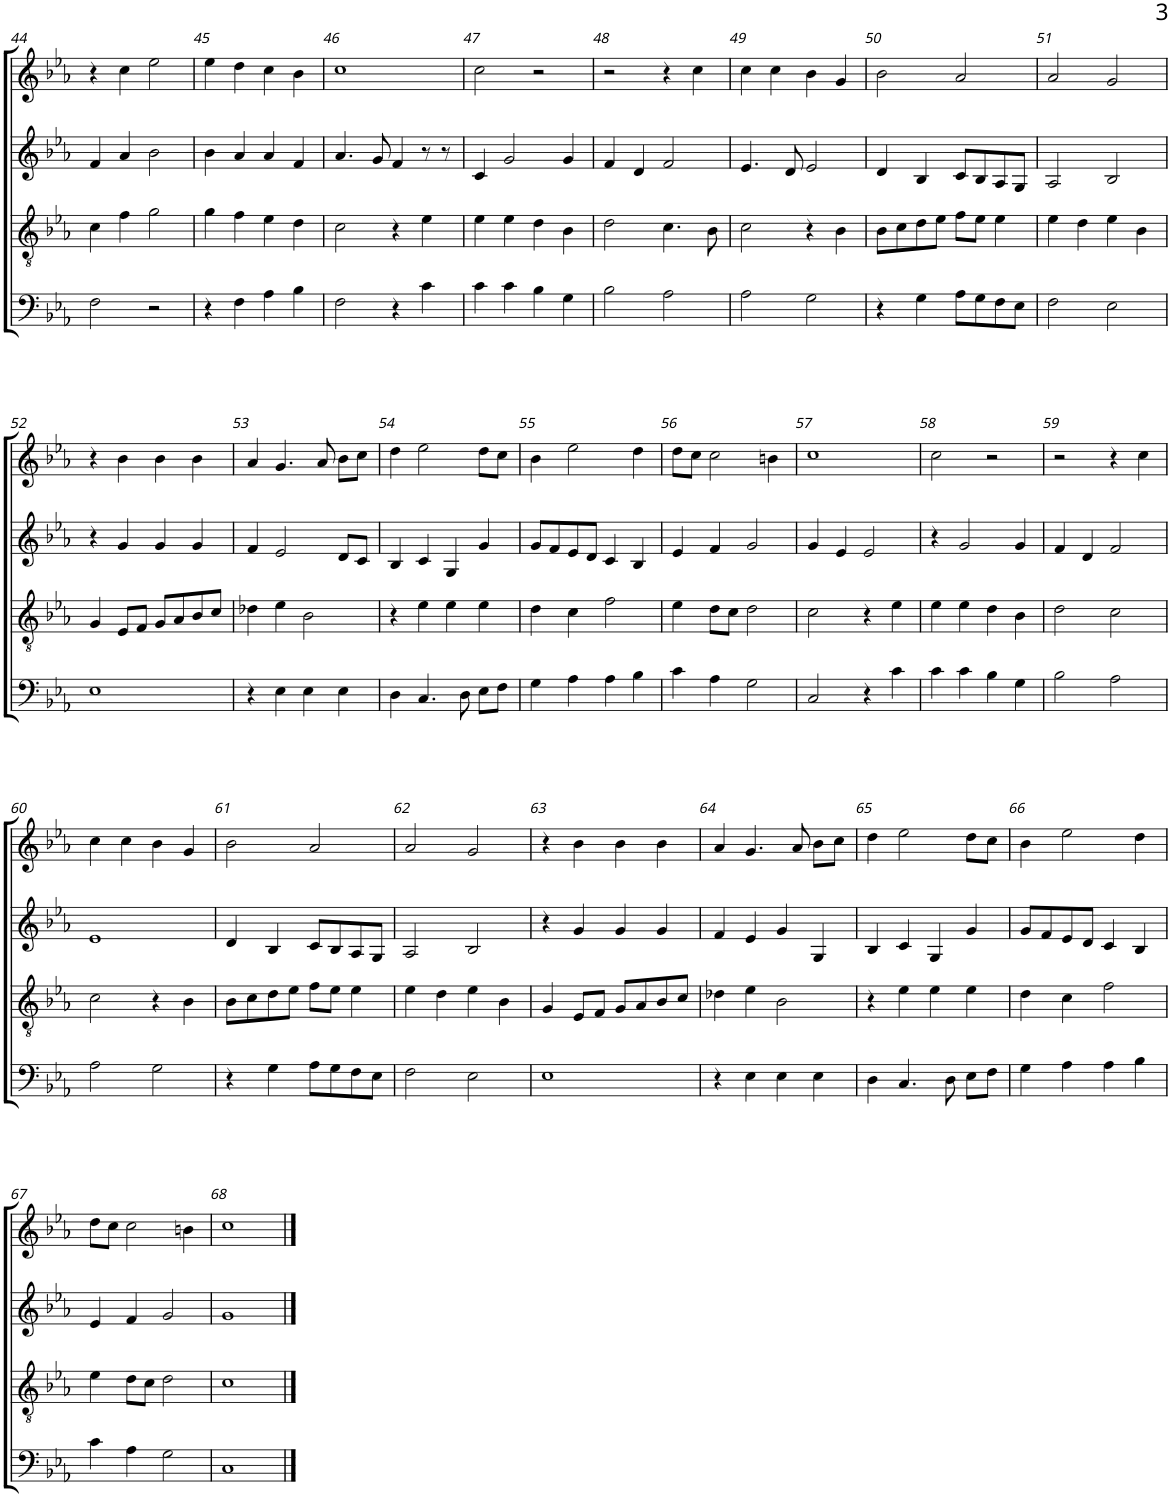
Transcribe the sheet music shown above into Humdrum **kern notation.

**kern	**kern	**kern	**kern
*part4	*part3	*part2	*part1
*staff4	*staff3	*staff2	*staff1
*I"Harpe	*I"Harpe	*I"Harpe	*I"Harpe
*I'Hp	*I'Hp	*I'Hp	*I'Hp
!!LO:PB:g=z
*clefF4	*clefGv2	*clefG2	*clefG2
*k[b-e-a-]	*k[b-e-a-]	*k[b-e-a-]	*k[b-e-a-]
*M2/2	*M2/2	*M2/2	*M2/2
*met(c|)	*met(c|)	*met(c|)	*met(c|)
=44	=44	=44	=44
2F\	4c\	4f/	4r
.	4f\	4a-/	4cc\
2r	2g\	2b-\	2ee-\
=45	=45	=45	=45
4r	4g\	4b-\	4ee-\
4F\	4f\	4a-/	4dd\
4A-\	4e-\	4a-/	4cc\
4B-\	4d\	4f/	4b-\
=46	=46	=46	=46
2F\	2c\	4.a-/	1cc
.	.	8g/	.
4r	4r	4f/	.
4c\	4e-\	8r	.
.	.	8r	.
=47	=47	=47	=47
4c\	4e-\	4c/	2cc\
4c\	4e-\	2g/	.
4B-\	4d\	.	2r
4G\	4B-\	4g/	.
=48	=48	=48	=48
2B-\	2d\	4f/	2r
.	.	4d/	.
2A-\	4.c\	2f/	4r
.	.	.	4cc\
.	8B-\	.	.
=49	=49	=49	=49
2A-\	2c\	4.e-/	4cc\
.	.	.	4cc\
.	.	8d/	.
2G\	4r	2e-/	4b-\
.	4B-\	.	4g/
=50	=50	=50	=50
4r	8B-\L	4d/	2b-\
.	8c\	.	.
4G\	8d\	4B-/	.
.	8e-\J	.	.
8A-\L	8f\L	8c/L	2a-/
8G\	8e-\J	8B-/	.
8F\	4e-\	8A-/	.
8E-\J	.	8G/J	.
=51	=51	=51	=51
2F\	4e-\	2A-/	2a-/
.	4d\	.	.
2E-\	4e-\	2B-/	2g/
.	4B-\	.	.
!!LO:LB:g=z
=52	=52	=52	=52
1E-	4G/	4r	4r
.	8E-/L	4g/	4b-\
.	8F/J	.	.
.	8G/L	4g/	4b-\
.	8A-/	.	.
.	8B-/	4g/	4b-\
.	8c/J	.	.
=53	=53	=53	=53
4r	4d-X\	4f/	4a-/
4E-\	4e-\	2e-/	4.g/
4E-\	2B-\	.	.
.	.	.	8a-/
4E-\	.	8d/L	8b-\L
.	.	8c/J	8cc\J
=54	=54	=54	=54
4D\	4r	4B-/	4dd\
4.C/	4e-\	4c/	2ee-\
.	4e-\	4G/	.
8D\	.	.	.
8E-\L	4e-\	4g/	8dd\L
8F\J	.	.	8cc\J
=55	=55	=55	=55
4G\	4d\	8g/L	4b-\
.	.	8f/	.
4A-\	4c\	8e-/	2ee-\
.	.	8d/J	.
4A-\	2f\	4c/	.
4B-\	.	4B-/	4dd\
=56	=56	=56	=56
4c\	4e-\	4e-/	8dd\L
.	.	.	8cc\J
4A-\	8d\L	4f/	2cc\
.	8c\J	.	.
2G\	2d\	2g/	.
.	.	.	4bn\
=57	=57	=57	=57
2C/	2c\	4g/	1cc
.	.	4e-/	.
4r	4r	2e-/	.
4c\	4e-\	.	.
=58	=58	=58	=58
4c\	4e-\	4r	2cc\
4c\	4e-\	2g/	.
4B-\	4d\	.	2r
4G\	4B-\	4g/	.
=59	=59	=59	=59
2B-\	2d\	4f/	2r
.	.	4d/	.
2A-\	2c\	2f/	4r
.	.	.	4cc\
!!LO:LB:g=z
=60	=60	=60	=60
2A-\	2c\	1e-	4cc\
.	.	.	4cc\
2G\	4r	.	4b-\
.	4B-\	.	4g/
=61	=61	=61	=61
4r	8B-\L	4d/	2b-\
.	8c\	.	.
4G\	8d\	4B-/	.
.	8e-\J	.	.
8A-\L	8f\L	8c/L	2a-/
8G\	8e-\J	8B-/	.
8F\	4e-\	8A-/	.
8E-\J	.	8G/J	.
=62	=62	=62	=62
2F\	4e-\	2A-/	2a-/
.	4d\	.	.
2E-\	4e-\	2B-/	2g/
.	4B-\	.	.
=63	=63	=63	=63
1E-	4G/	4r	4r
.	8E-/L	4g/	4b-\
.	8F/J	.	.
.	8G/L	4g/	4b-\
.	8A-/	.	.
.	8B-/	4g/	4b-\
.	8c/J	.	.
=64	=64	=64	=64
4r	4d-X\	4f/	4a-/
4E-\	4e-\	4e-/	4.g/
4E-\	2B-\	4g/	.
.	.	.	8a-/
4E-\	.	4G/	8b-\L
.	.	.	8cc\J
=65	=65	=65	=65
4D\	4r	4B-/	4dd\
4.C/	4e-\	4c/	2ee-\
.	4e-\	4G/	.
8D\	.	.	.
8E-\L	4e-\	4g/	8dd\L
8F\J	.	.	8cc\J
=66	=66	=66	=66
4G\	4d\	8g/L	4b-\
.	.	8f/	.
4A-\	4c\	8e-/	2ee-\
.	.	8d/J	.
4A-\	2f\	4c/	.
4B-\	.	4B-/	4dd\
!!LO:LB:g=z
=67	=67	=67	=67
4c\	4e-\	4e-/	8dd\L
.	.	.	8cc\J
4A-\	8d\L	4f/	2cc\
.	8c\J	.	.
2G\	2d\	2g/	.
.	.	.	4bn\
=68	=68	=68	=68
1C	1c	1g	1cc
==	==	==	==
*-	*-	*-	*-
